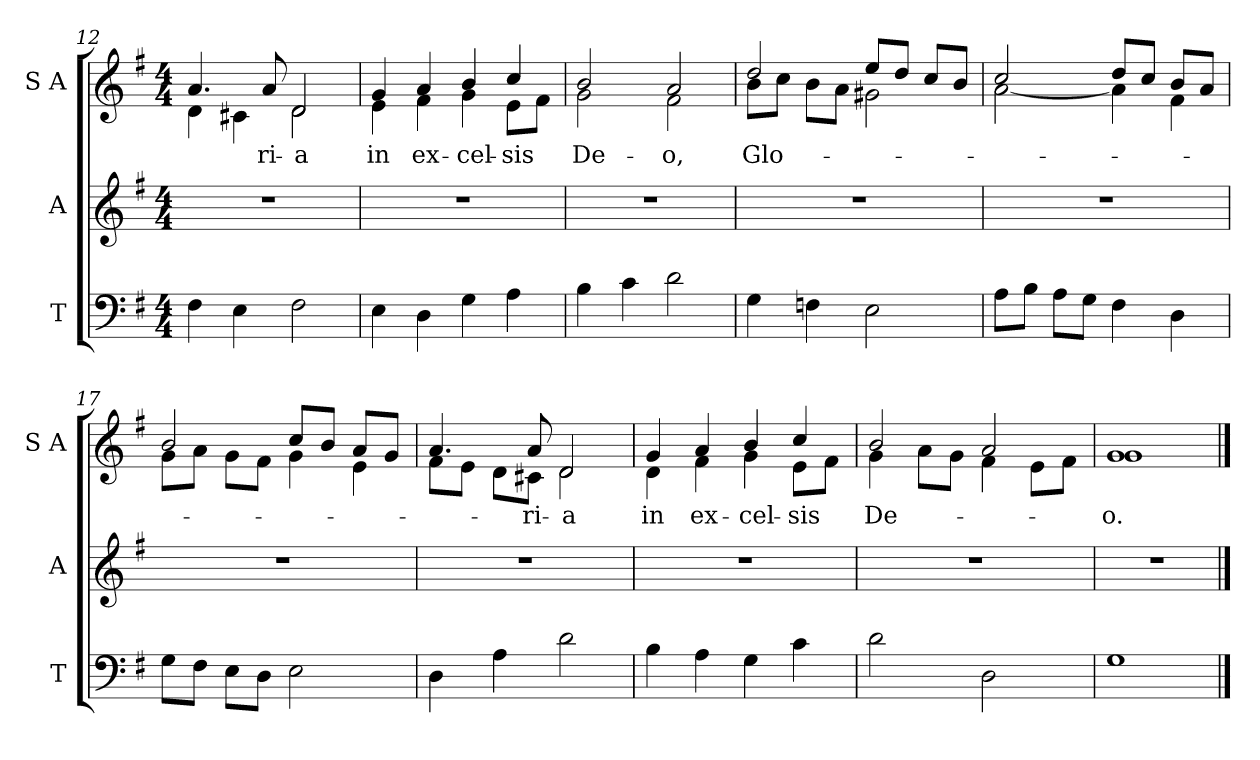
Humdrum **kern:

**kern	**kern	**kern	**text
*part3	*part2	*part1	*part1
*staff3	*staff2	*staff1	*staff1
*I"T	*I"A	*I"S A	*
*I'T	*I'A	*I'S A	*
*clefF4	*clefG2	*clefG2	*
*k[f#]	*k[f#]	*k[f#]	*
*M4/4	*M4/4	*M4/4	*
=12	=12	=12	=12
*	*	*^	*
4F#\	1r	4.a/	4d\	.
4E\	.	.	4c#X\	.
!	!	!	!	!LO:LY:b
.	.	8a/	.	-ri-
!	!	!	!	!LO:LY:b
2F#\	.	2d/	2d\	-a
!!LO:LB:g=z	!!
=13	=13	=13	=13	=13
!	!	!	!	!LO:LY:b
4E\	1r	4g/	4e\	in
!	!	!	!	!LO:LY:b
4D\	.	4a/	4f#\	ex-
!	!	!	!	!LO:LY:b
4G\	.	4b/	4g\	-cel-
!	!	!	!	!LO:LY:b
4A\	.	4cc/	8e\L	-sis
.	.	.	8f#\J	.
=14	=14	=14	=14	=14
!	!	!	!	!LO:LY:b
4B\	1r	2b/	2g\	De-
4c\	.	.	.	.
!	!	!	!	!LO:LY:b
2d\	.	2a/	2f#\	-o,
=15	=15	=15	=15	=15
!	!	!	!	!LO:LY:b
4G\	1r	2dd/	8b\L	Glo-
.	.	.	8cc\J	.
4Fn\	.	.	8b\L	.
.	.	.	8a\J	.
2E\	.	8ee/L	2g#X\	.
.	.	8dd/J	.	.
.	.	8cc/L	.	.
.	.	8b/J	.	.
=16	=16	=16	=16	=16
8A\L	1r	2cc/	[2a\	.
8B\J	.	.	.	.
8A\L	.	.	.	.
8G\J	.	.	.	.
4F#\	.	8dd/L	4a\]	.
.	.	8cc/J	.	.
4D\	.	8b/L	4f#\	.
.	.	8a/J	.	.
!!LO:LB:g=z	!!
=17	=17	=17	=17	=17
8G\L	1r	2b/	8g\L	.
8F#\J	.	.	8a\J	.
8E\L	.	.	8g\L	.
8D\J	.	.	8f#\J	.
2E\	.	8cc/L	4g\	.
.	.	8b/J	.	.
.	.	8a/L	4e\	.
.	.	8g/J	.	.
=18	=18	=18	=18	=18
4D\	1r	4.a/	8f#\L	.
.	.	.	8e\J	.
4A\	.	.	8d\L	.
!	!	!	!	!LO:LY:b
.	.	8a/	8c#X\J	-ri-
!	!	!	!	!LO:LY:b
2d\	.	2d/	2d\	-a
=19	=19	=19	=19	=19
!	!	!	!	!LO:LY:b
4B\	1r	4g/	4d\	in
!	!	!	!	!LO:LY:b
4A\	.	4a/	4f#\	ex-
!	!	!	!	!LO:LY:b
4G\	.	4b/	4g\	-cel-
!	!	!	!	!LO:LY:b
4c\	.	4cc/	8e\L	-sis
.	.	.	8f#\J	.
=20	=20	=20	=20	=20
!	!	!	!	!LO:LY:b
2d\	1r	2b/	4g\	De-
.	.	.	8a\L	.
.	.	.	8g\J	.
2D\	.	2a/	4f#\	.
.	.	.	8e\L	.
.	.	.	8f#\J	.
=21	=21	=21	=21	=21
!	!	!	!	!LO:LY:b
1G	1r	1g	1g	-o.
*	*	*v	*v	*
==	==	==	==
*-	*-	*-	*-
